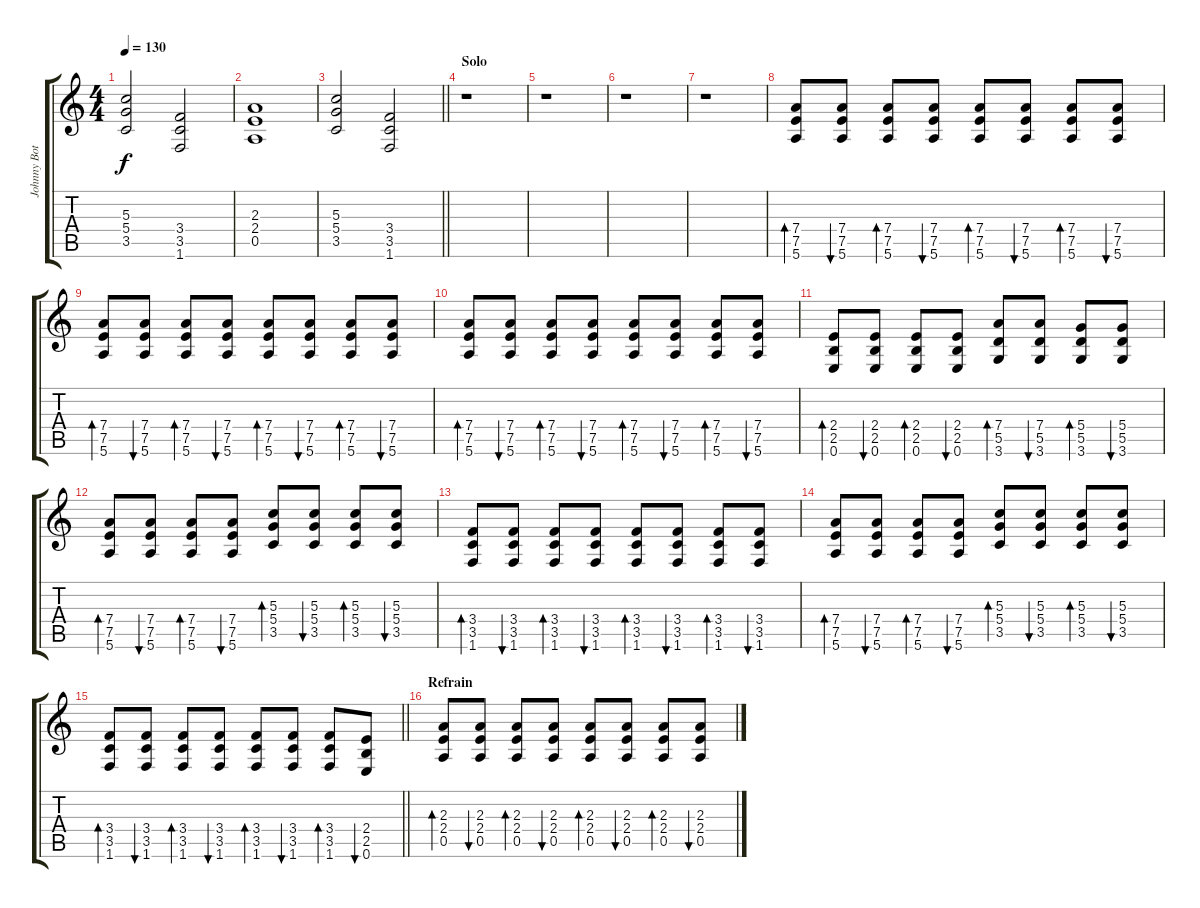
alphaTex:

\track ("Johnny Bottrop" "Johnny Bot") {instrument distortionguitar}
\staff {score tabs}
\tuning (E4 B3 G3 D3 A2 E2) {hide}
\ts (4 4)
\tempo 130
\clef g2
\ks c
(5.3 5.4 3.5).2{dy f} (3.4 3.5 1.6).2 |
(2.3 2.4 0.5).1 |
\barLineRight lightlight
(5.3 5.4 3.5).2 (3.4 3.5 1.6).2 |
\section ("" "Solo")
r.1 |
r.1 |
r.1 |
r.1 |
(7.4 7.5 5.6).8{bd 60 instrument electricguitarmuted} (7.4 7.5 5.6).8{bu 60} (7.4 7.5 5.6).8{bd 60} (7.4 7.5 5.6).8{bu 60} (7.4 7.5 5.6).8{bd 60} (7.4 7.5 5.6).8{bu 60} (7.4 7.5 5.6).8{bd 60} (7.4 7.5 5.6).8{bu 60} |
(7.4 7.5 5.6).8{bd 60 instrument electricguitarmuted} (7.4 7.5 5.6).8{bu 60} (7.4 7.5 5.6).8{bd 60} (7.4 7.5 5.6).8{bu 60} (7.4 7.5 5.6).8{bd 60} (7.4 7.5 5.6).8{bu 60} (7.4 7.5 5.6).8{bd 60} (7.4 7.5 5.6).8{bu 60} |
(7.4 7.5 5.6).8{bd 60 instrument electricguitarmuted} (7.4 7.5 5.6).8{bu 60} (7.4 7.5 5.6).8{bd 60} (7.4 7.5 5.6).8{bu 60} (7.4 7.5 5.6).8{bd 60} (7.4 7.5 5.6).8{bu 60} (7.4 7.5 5.6).8{bd 60} (7.4 7.5 5.6).8{bu 60} |
(2.4 2.5 0.6).8{bd 60 instrument distortionguitar} (2.4 2.5 0.6).8{bu 60} (2.4 2.5 0.6).8{bd 60} (2.4 2.5 0.6).8{bu 60} (7.4 5.5 3.6).8{bd 60} (7.4 5.5 3.6).8{bu 60} (5.4 5.5 3.6).8{bd 60} (5.4 5.5 3.6).8{bu 60} |
(7.4 7.5 5.6).8{bd 60} (7.4 7.5 5.6).8{bu 60} (7.4 7.5 5.6).8{bd 60} (7.4 7.5 5.6).8{bu 60} (5.3 5.4 3.5).8{bd 60} (5.3 5.4 3.5).8{bu 60} (5.3 5.4 3.5).8{bd 60} (5.3 5.4 3.5).8{bu 60} |
(3.4 3.5 1.6).8{bd 60} (3.4 3.5 1.6).8{bu 60} (3.4 3.5 1.6).8{bd 60} (3.4 3.5 1.6).8{bu 60} (3.4 3.5 1.6).8{bd 60} (3.4 3.5 1.6).8{bu 60} (3.4 3.5 1.6).8{bd 60} (3.4 3.5 1.6).8{bu 60} |
(7.4 7.5 5.6).8{bd 60} (7.4 7.5 5.6).8{bu 60} (7.4 7.5 5.6).8{bd 60} (7.4 7.5 5.6).8{bu 60} (5.3 5.4 3.5).8{bd 60} (5.3 5.4 3.5).8{bu 60} (5.3 5.4 3.5).8{bd 60} (5.3 5.4 3.5).8{bu 60} |
\barLineRight lightlight
(3.4 3.5 1.6).8{bd 60} (3.4 3.5 1.6).8{bu 60} (3.4 3.5 1.6).8{bd 60} (3.4 3.5 1.6).8{bu 60} (3.4 3.5 1.6).8{bd 60} (3.4 3.5 1.6).8{bu 60} (3.4 3.5 1.6).8{bd 60} (2.4 2.5 0.6).8{bu 60} |
\section ("" "Refrain")
(2.3 2.4 0.5).8{bd 60} (2.3 2.4 0.5).8{bu 60} (2.3 2.4 0.5).8{bd 60} (2.3 2.4 0.5).8{bu 60} (2.3 2.4 0.5).8{bd 60} (2.3 2.4 0.5).8{bu 60} (2.3 2.4 0.5).8{bd 60} (2.3 2.4 0.5).8{bu 60}
